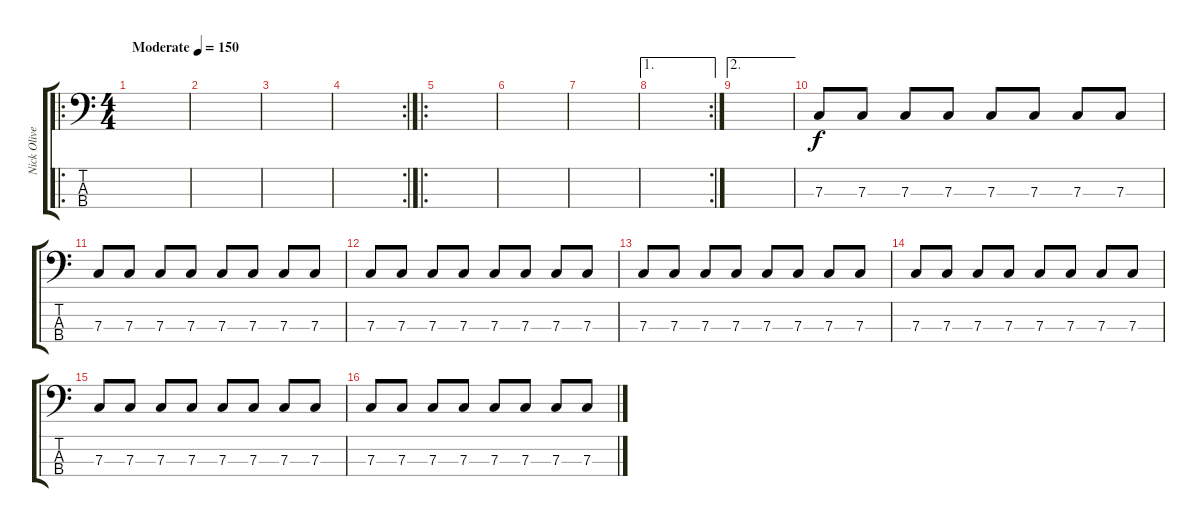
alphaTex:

\track ("Nick Oliveri" "Nick Olive") {instrument electricbasspick}
\staff {score tabs}
\tuning (Eb2 Bb1 F1 C1) {hide}
\ro
\ts (4 4)
\tempo (150 "Moderate")
\clef f4
\ks c
|
|
|
\rc 2
|
\ro
|
|
|
\ae 1
\rc 2
|
\ae 2
|
7.3.8 7.3.8 7.3.8 7.3.8 7.3.8 7.3.8 7.3.8 7.3.8 |
7.3.8 7.3.8 7.3.8 7.3.8 7.3.8 7.3.8 7.3.8 7.3.8 |
7.3.8 7.3.8 7.3.8 7.3.8 7.3.8 7.3.8 7.3.8 7.3.8 |
7.3.8 7.3.8 7.3.8 7.3.8 7.3.8 7.3.8 7.3.8 7.3.8 |
7.3.8 7.3.8 7.3.8 7.3.8 7.3.8 7.3.8 7.3.8 7.3.8 |
7.3.8 7.3.8 7.3.8 7.3.8 7.3.8 7.3.8 7.3.8 7.3.8 |
7.3.8 7.3.8 7.3.8 7.3.8 7.3.8 7.3.8 7.3.8 7.3.8
